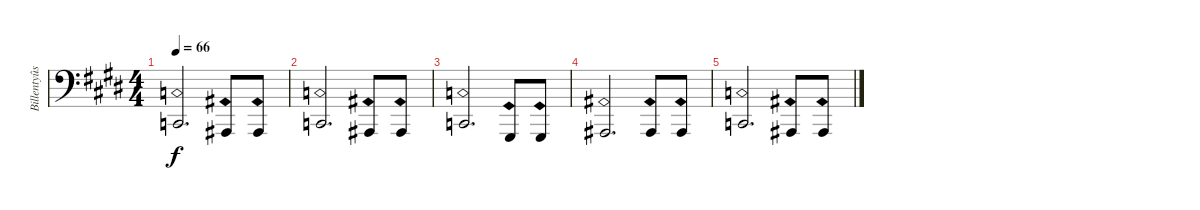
\track ("Billentyûs 2 (David Rosenthal)" "Billentyûs") {instrument percussiveorgan}
\staff {score}
\tuning (C3 G2 D2 A1 E1 B0) {hide}
\ts (4 4)
\tempo 66
\clef f4
\ks e
3.4{ph 12}.2{d dy f} 1.4{ph 12}.8 1.4{ph 12}.8 |
3.4{ph 12}.2{d} 1.4{ph 12}.8 1.4{ph 12}.8 |
3.4{ph 12}.2{d} 4.5{ph 12}.8 4.5{ph 12}.8 |
1.4{ph 12}.2{d} 1.4{ph 12}.8 1.4{ph 12}.8 |
3.4{ph 12}.2{d} 1.4{ph 12}.8 1.4{ph 12}.8
